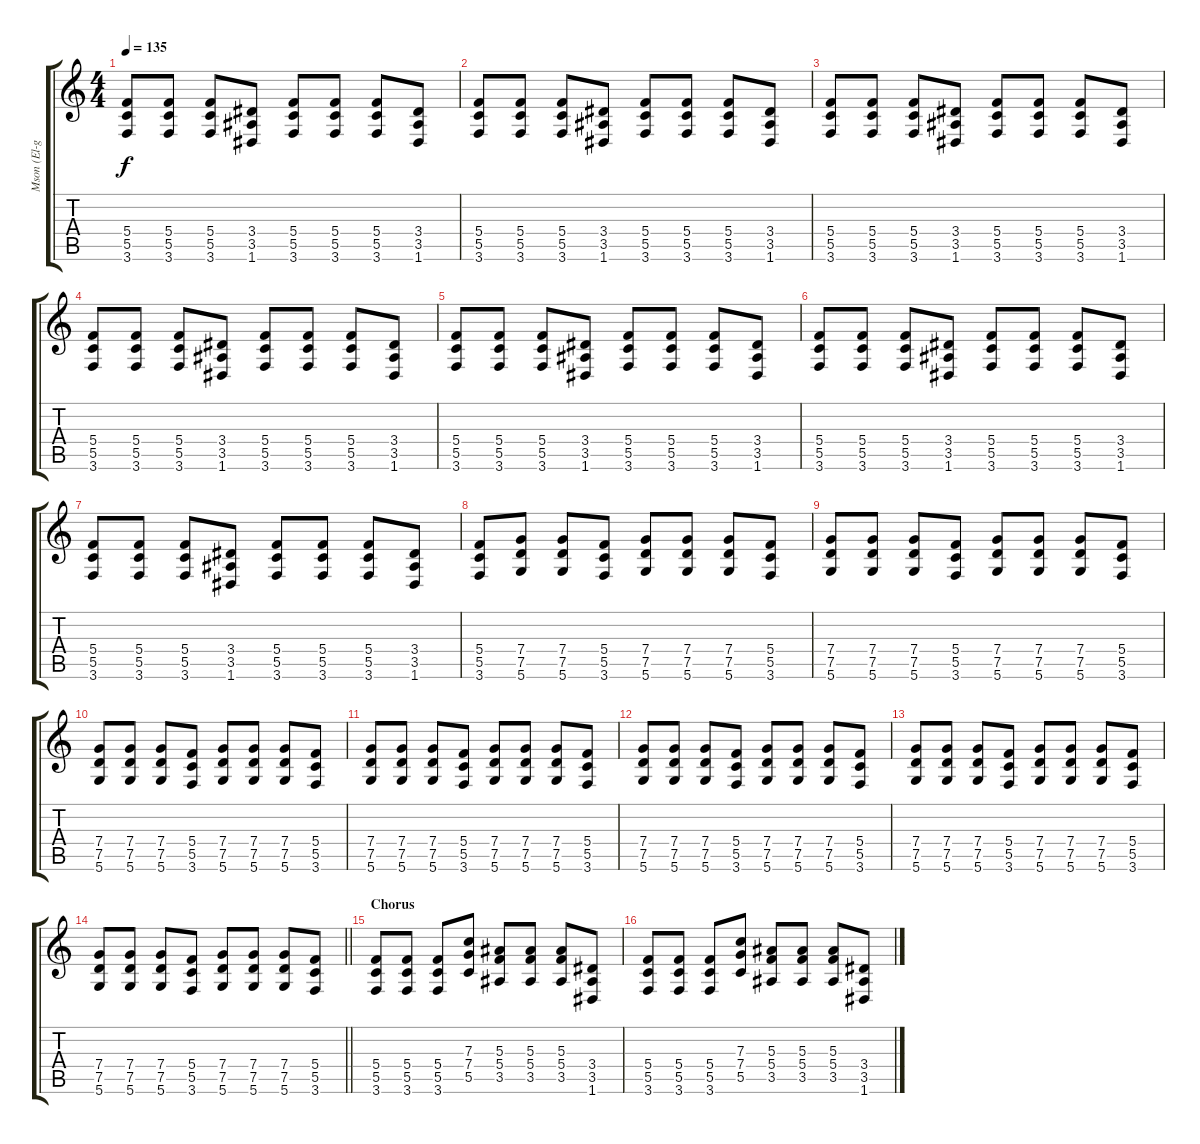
\track ("Mson (El-gitarr)" "Mson (El-g") {instrument overdrivenguitar}
\staff {score tabs}
\tuning (D4 A3 F3 C3 G2 D2) {hide}
\ts (4 4)
\tempo 135
\clef g2
\ks c
(5.4 5.5 3.6).8{dy f} (5.4 5.5 3.6).8 (5.4 5.5 3.6).8 (3.4 3.5 1.6).8 (5.4 5.5 3.6).8 (5.4 5.5 3.6).8 (5.4 5.5 3.6).8 (3.4 3.5 1.6).8 |
(5.4 5.5 3.6).8 (5.4 5.5 3.6).8 (5.4 5.5 3.6).8 (3.4 3.5 1.6).8 (5.4 5.5 3.6).8 (5.4 5.5 3.6).8 (5.4 5.5 3.6).8 (3.4 3.5 1.6).8 |
(5.4 5.5 3.6).8 (5.4 5.5 3.6).8 (5.4 5.5 3.6).8 (3.4 3.5 1.6).8 (5.4 5.5 3.6).8 (5.4 5.5 3.6).8 (5.4 5.5 3.6).8 (3.4 3.5 1.6).8 |
(5.4 5.5 3.6).8 (5.4 5.5 3.6).8 (5.4 5.5 3.6).8 (3.4 3.5 1.6).8 (5.4 5.5 3.6).8 (5.4 5.5 3.6).8 (5.4 5.5 3.6).8 (3.4 3.5 1.6).8 |
(5.4 5.5 3.6).8 (5.4 5.5 3.6).8 (5.4 5.5 3.6).8 (3.4 3.5 1.6).8 (5.4 5.5 3.6).8 (5.4 5.5 3.6).8 (5.4 5.5 3.6).8 (3.4 3.5 1.6).8 |
(5.4 5.5 3.6).8 (5.4 5.5 3.6).8 (5.4 5.5 3.6).8 (3.4 3.5 1.6).8 (5.4 5.5 3.6).8 (5.4 5.5 3.6).8 (5.4 5.5 3.6).8 (3.4 3.5 1.6).8 |
(5.4 5.5 3.6).8 (5.4 5.5 3.6).8 (5.4 5.5 3.6).8 (3.4 3.5 1.6).8 (5.4 5.5 3.6).8 (5.4 5.5 3.6).8 (5.4 5.5 3.6).8 (3.4 3.5 1.6).8 |
(5.4 5.5 3.6).8 (7.4 7.5 5.6).8 (7.4 7.5 5.6).8 (5.4 5.5 3.6).8 (7.4 7.5 5.6).8 (7.4 7.5 5.6).8 (7.4 7.5 5.6).8 (5.4 5.5 3.6).8 |
(7.4 7.5 5.6).8 (7.4 7.5 5.6).8 (7.4 7.5 5.6).8 (5.4 5.5 3.6).8 (7.4 7.5 5.6).8 (7.4 7.5 5.6).8 (7.4 7.5 5.6).8 (5.4 5.5 3.6).8 |
(7.4 7.5 5.6).8 (7.4 7.5 5.6).8 (7.4 7.5 5.6).8 (5.4 5.5 3.6).8 (7.4 7.5 5.6).8 (7.4 7.5 5.6).8 (7.4 7.5 5.6).8 (5.4 5.5 3.6).8 |
(7.4 7.5 5.6).8 (7.4 7.5 5.6).8 (7.4 7.5 5.6).8 (5.4 5.5 3.6).8 (7.4 7.5 5.6).8 (7.4 7.5 5.6).8 (7.4 7.5 5.6).8 (5.4 5.5 3.6).8 |
(7.4 7.5 5.6).8 (7.4 7.5 5.6).8 (7.4 7.5 5.6).8 (5.4 5.5 3.6).8 (7.4 7.5 5.6).8 (7.4 7.5 5.6).8 (7.4 7.5 5.6).8 (5.4 5.5 3.6).8 |
(7.4 7.5 5.6).8 (7.4 7.5 5.6).8 (7.4 7.5 5.6).8 (5.4 5.5 3.6).8 (7.4 7.5 5.6).8 (7.4 7.5 5.6).8 (7.4 7.5 5.6).8 (5.4 5.5 3.6).8 |
\barLineRight lightlight
(7.4 7.5 5.6).8 (7.4 7.5 5.6).8 (7.4 7.5 5.6).8 (5.4 5.5 3.6).8 (7.4 7.5 5.6).8 (7.4 7.5 5.6).8 (7.4 7.5 5.6).8 (5.4 5.5 3.6).8 |
\section ("" "Chorus")
(5.4 5.5 3.6).8 (5.4 5.5 3.6).8 (5.4 5.5 3.6).8 (7.3 7.4 5.5).8 (5.3 5.4 3.5).8 (5.3 5.4 3.5).8 (5.3 5.4 3.5).8 (3.4 3.5 1.6).8 |
(5.4 5.5 3.6).8 (5.4 5.5 3.6).8 (5.4 5.5 3.6).8 (7.3 7.4 5.5).8 (5.3 5.4 3.5).8 (5.3 5.4 3.5).8 (5.3 5.4 3.5).8 (3.4 3.5 1.6).8
